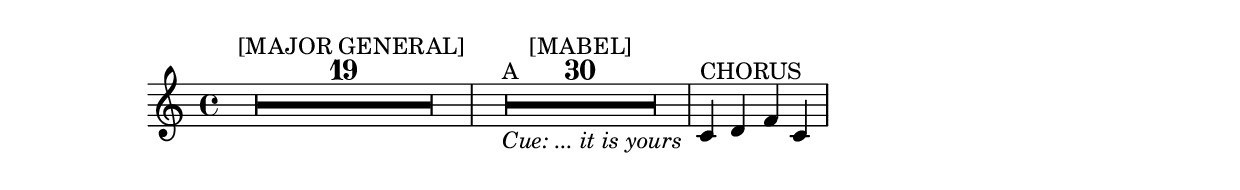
%% Do not edit this file; it is auto-generated from input/new
%% This file is in the public domain.
\version "2.12.0"

\header {
texidoces = "
Los elementos de marcado aplicados a un silencio multicompás se
centran encima o debajo de éste.  Los elementos de marcado extensos
que se adjuntan a silencios multicompás no producen la expansión del
compás.  Para expandir un silencio multicompás de forma que quepa todo
el marcado, utilice un silencio de separación con un marcado aplicado
antes del silencio multicompás.

Observe que el silencio separador produce la inserción de un compás.
El texto aplicado a un siencio sparador de esta forma se alinea por la
izquierda a la posición en que la nota estaría situada dentro del
compás, pero si la longitud del compás está determinada por la
longitud del texto, éste aparecerá centrado.

"

doctitlees = "Marcado de silencios multicompás"
  lsrtags = "rhythms, text"
  texidoc = "Markups attached to a multi-measure rest will be
centered above or below it.  Long markups attached to multi-measure
rests do not cause the measure to expand.  To expand a multi-measure
rest to fit the markup, use a spacer rest with an attached markup
before the multi-measure rest.

Note that the spacer rest causes a bar line to be inserted.  Text attached
to a spacer rest in this way is left-aligned to the position where
the note would be placed in the measure, but if the measure length is
determined by the length of the text, the text will appear to be
centered."
  doctitle = "Multi-measure rest markup"
} % begin verbatim


\relative c' {
  \compressFullBarRests
  \textLengthOn
  s1*0^\markup { [MAJOR GENERAL] }
  R1*19
  s1*0_\markup { \italic { Cue: ... it is yours } }
  s1*0^\markup { A }
  R1*30^\markup { [MABEL] }
  \textLengthOff
  c4^\markup { CHORUS } d f c
}
